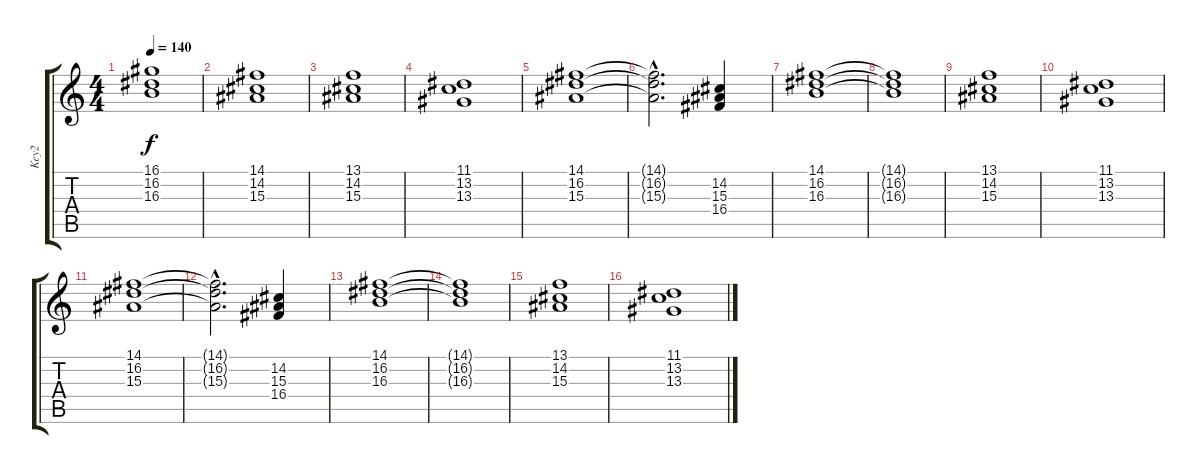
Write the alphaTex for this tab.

\track ("Key2" "Key2") {instrument synthstrings2}
\staff {score tabs}
\tuning (E4 B3 G3 D3 A2 E2) {hide}
\ts (4 4)
\tempo 140
\clef g2
\ks c
(16.1 16.2 16.3).1{dy f} |
(14.1 14.2 15.3).1 |
(13.1 14.2 15.3).1 |
(11.1 13.2 13.3).1 |
(14.1 16.2 15.3).1 |
(14.1{hac t} 16.2{hac t} 15.3{hac t}).2{d} (14.2 15.3 16.4).4 |
(14.1 16.2 16.3).1 |
(14.1{t} 16.2{t} 16.3{t}).1 |
(13.1 14.2 15.3).1 |
(11.1 13.2 13.3).1 |
(14.1 16.2 15.3).1 |
(14.1{hac t} 16.2{hac t} 15.3{hac t}).2{d} (14.2 15.3 16.4).4 |
(14.1 16.2 16.3).1 |
(14.1{t} 16.2{t} 16.3{t}).1 |
(13.1 14.2 15.3).1 |
(11.1 13.2 13.3).1
